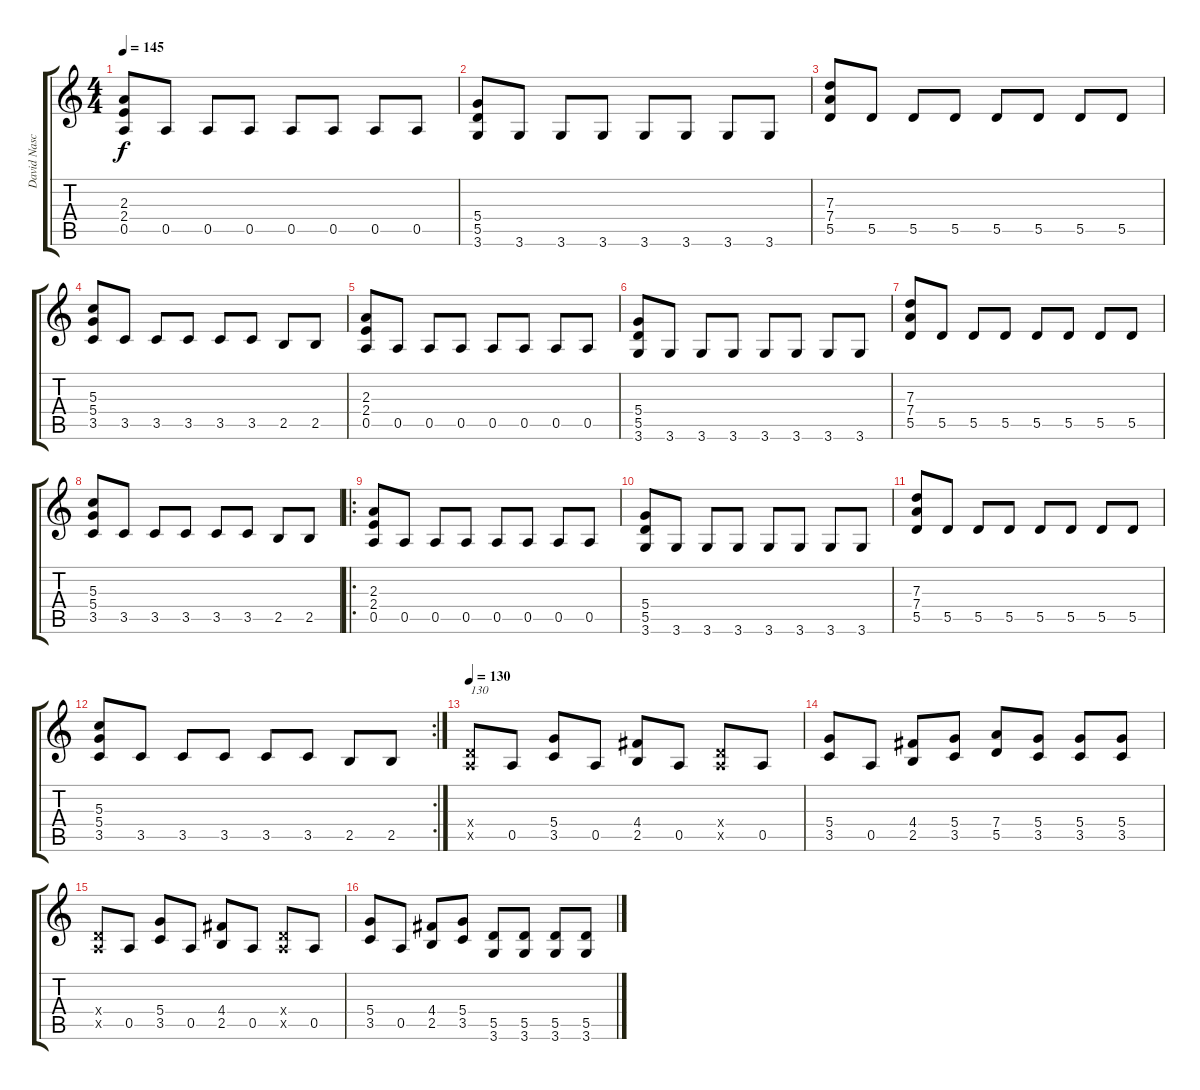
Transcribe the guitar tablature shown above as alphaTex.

\track ("David Nascimento" "David Nasc") {instrument distortionguitar}
\staff {score tabs}
\tuning (E4 B3 G3 D3 A2 E2) {hide}
\ts (4 4)
\tempo 145
\clef g2
\ks c
(2.3 2.4 0.5).8{dy f} 0.5.8 0.5.8 0.5.8 0.5.8 0.5.8 0.5.8 0.5.8 |
(5.4 5.5 3.6).8 3.6.8 3.6.8 3.6.8 3.6.8 3.6.8 3.6.8 3.6.8 |
(7.3 7.4 5.5).8 5.5.8 5.5.8 5.5.8 5.5.8 5.5.8 5.5.8 5.5.8 |
(5.3 5.4 3.5).8 3.5.8 3.5.8 3.5.8 3.5.8 3.5.8 2.5.8 2.5.8 |
(2.3 2.4 0.5).8 0.5.8 0.5.8 0.5.8 0.5.8 0.5.8 0.5.8 0.5.8 |
(5.4 5.5 3.6).8 3.6.8 3.6.8 3.6.8 3.6.8 3.6.8 3.6.8 3.6.8 |
(7.3 7.4 5.5).8 5.5.8 5.5.8 5.5.8 5.5.8 5.5.8 5.5.8 5.5.8 |
(5.3 5.4 3.5).8 3.5.8 3.5.8 3.5.8 3.5.8 3.5.8 2.5.8 2.5.8 |
\ro
(2.3 2.4 0.5).8 0.5.8 0.5.8 0.5.8 0.5.8 0.5.8 0.5.8 0.5.8 |
(5.4 5.5 3.6).8 3.6.8 3.6.8 3.6.8 3.6.8 3.6.8 3.6.8 3.6.8 |
(7.3 7.4 5.5).8 5.5.8 5.5.8 5.5.8 5.5.8 5.5.8 5.5.8 5.5.8 |
\rc 2
(5.3 5.4 3.5).8 3.5.8 3.5.8 3.5.8 3.5.8 3.5.8 2.5.8 2.5.8 |
\tempo 130
(0.4{x} 0.5{x}).8{txt "130"} 0.5.8 (5.4 3.5).8 0.5.8 (4.4 2.5).8 0.5.8 (0.4{x} 0.5{x}).8 0.5.8 |
(5.4 3.5).8 0.5.8 (4.4 2.5).8 (5.4 3.5).8 (7.4 5.5).8 (5.4 3.5).8 (5.4 3.5).8 (5.4 3.5).8 |
(0.4{x} 0.5{x}).8 0.5.8 (5.4 3.5).8 0.5.8 (4.4 2.5).8 0.5.8 (0.4{x} 0.5{x}).8 0.5.8 |
(5.4 3.5).8 0.5.8 (4.4 2.5).8 (5.4 3.5).8 (5.5 3.6).8 (5.5 3.6).8 (5.5 3.6).8 (5.5 3.6).8
